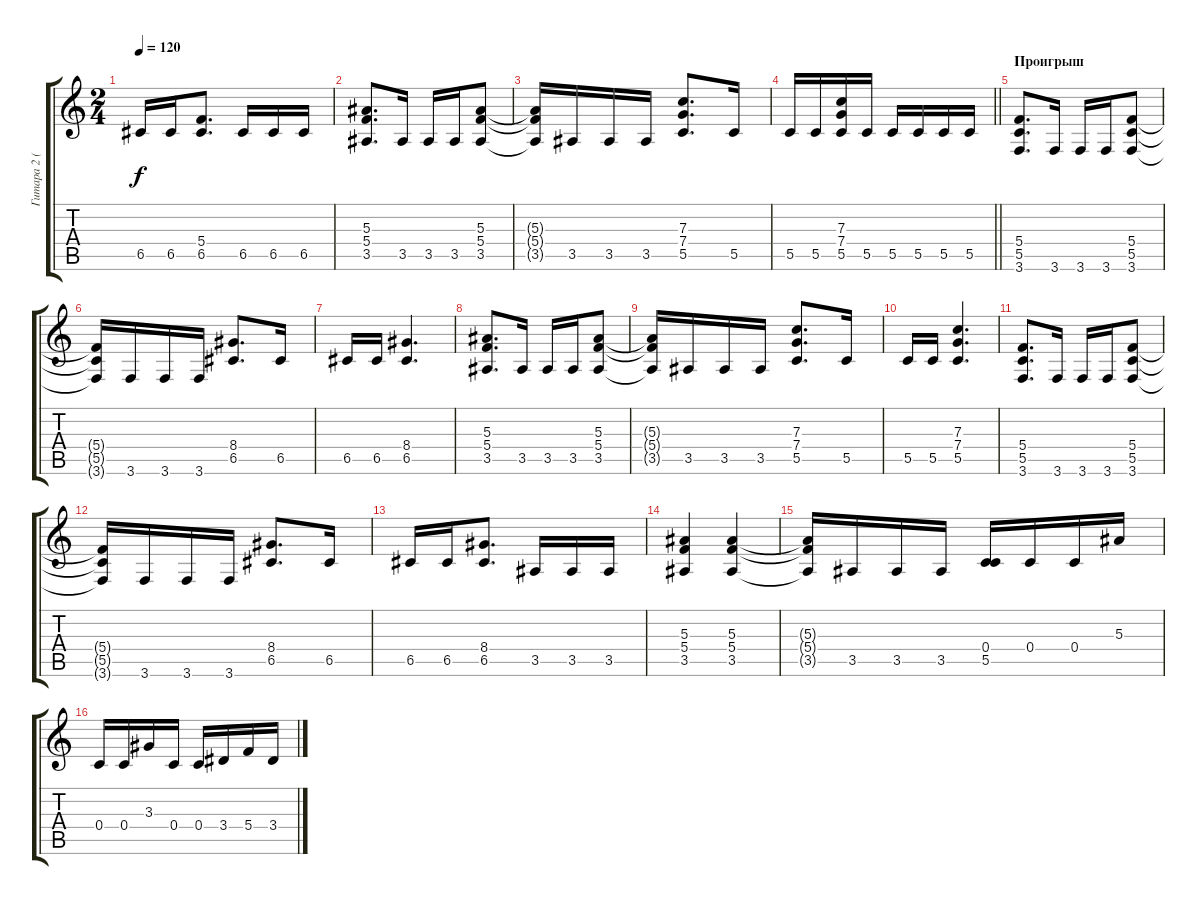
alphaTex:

\track ("Гитара 2 (2)" "Гитара 2 (") {instrument distortionguitar}
\staff {score tabs}
\tuning (D4 A3 F3 C3 G2 D2) {hide}
\ts (2 4)
\tempo 120
\clef g2
\ks c
6.5.16{dy f} 6.5.16 (5.4 6.5).8{d} 6.5.16 6.5.16 6.5.16 |
(5.3 5.4 3.5).8{d} 3.5.16 3.5.16 3.5.16 (5.3 5.4 3.5).8 |
(5.3{t} 5.4{t} 3.5{t}).16 3.5.16 3.5.16 3.5.16 (7.3 7.4 5.5).8{d} 5.5.16 |
\barLineRight lightlight
5.5.16 5.5.16 (7.3 7.4 5.5).16 5.5.16 5.5.16 5.5.16 5.5.16 5.5.16 |
\section ("" "Проигрыш")
(5.4 5.5 3.6).8{d} 3.6.16 3.6.16 3.6.16 (5.4 5.5 3.6).8 |
(5.4{t} 5.5{t} 3.6{t}).16 3.6.16 3.6.16 3.6.16 (8.4 6.5).8{d} 6.5.16 |
6.5.16 6.5.16 (8.4 6.5).4{d} |
(5.3 5.4 3.5).8{d} 3.5.16 3.5.16 3.5.16 (5.3 5.4 3.5).8 |
(5.3{t} 5.4{t} 3.5{t}).16 3.5.16 3.5.16 3.5.16 (7.3 7.4 5.5).8{d} 5.5.16 |
5.5.16 5.5.16 (7.3 7.4 5.5).4{d} |
(5.4 5.5 3.6).8{d} 3.6.16 3.6.16 3.6.16 (5.4 5.5 3.6).8 |
(5.4{t} 5.5{t} 3.6{t}).16 3.6.16 3.6.16 3.6.16 (8.4 6.5).8{d} 6.5.16 |
6.5.16 6.5.16 (8.4 6.5).8{d} 3.5.16 3.5.16 3.5.16 |
(5.3 5.4 3.5).4 (5.3 5.4 3.5).4 |
(5.3{t} 5.4{t} 3.5{t}).16 3.5.16 3.5.16 3.5.16 (0.4 5.5).16 0.4.16 0.4.16 5.3.16 |
0.4.16 0.4.16 3.3.16 0.4.16 0.4.16 3.4.16 5.4.16 3.4.16
